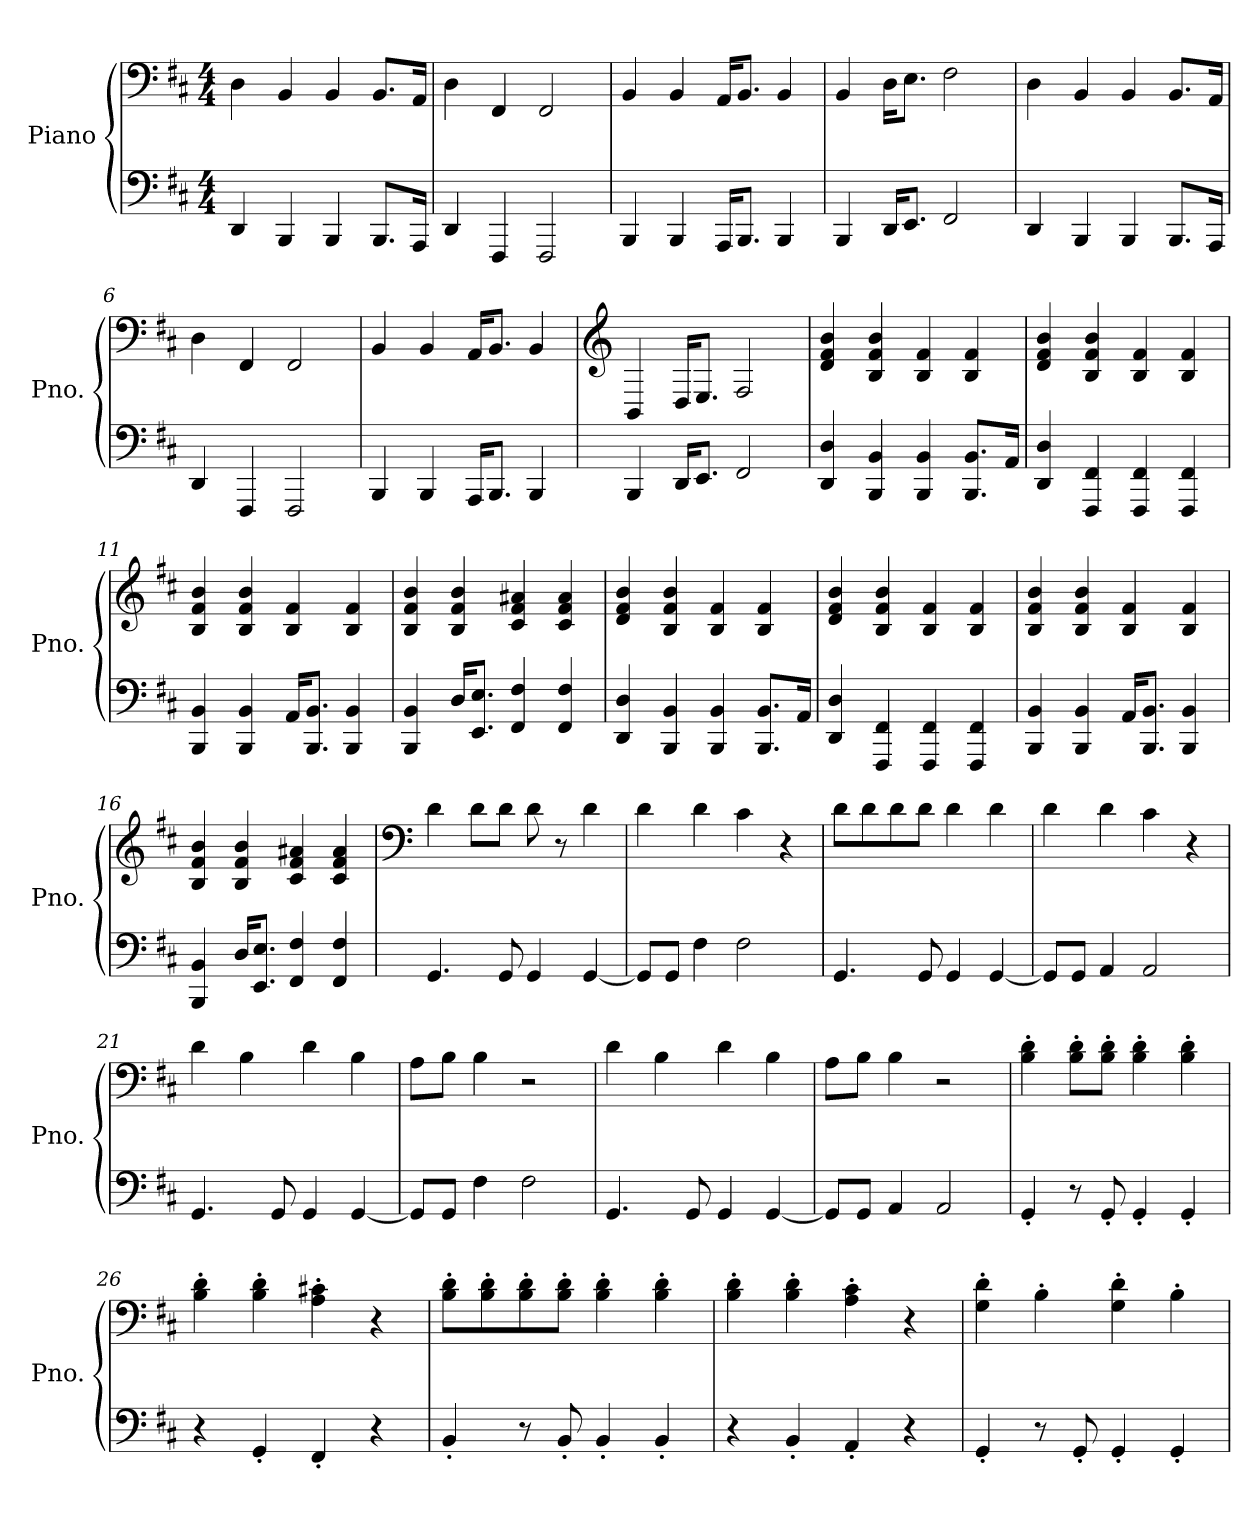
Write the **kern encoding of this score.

**kern	**kern
*part1	*part1
*staff2	*staff1
*I"Piano	*
*I'Pno.	*
*clefF4	*clefF4
*k[f#c#]	*k[f#c#]
*M4/4	*M4/4
*MM127	*MM127
=1	=1
4DD/	4D\
4BBB/	4BB/
4BBB/	4BB/
8.BBB/L	8.BB/L
16AAA/Jk	16AA/Jk
=2	=2
4DD/	4D\
4FFF#/	4FF#/
2FFF#/	2FF#/
=3	=3
4BBB/	4BB/
4BBB/	4BB/
16AAA/KL	16AA/KL
8.BBB/J	8.BB/J
4BBB/	4BB/
=4	=4
4BBB/	4BB/
16DD/KL	16D\KL
8.EE/J	8.E\J
2FF#/	2F#\
=5	=5
4DD/	4D\
4BBB/	4BB/
4BBB/	4BB/
8.BBB/L	8.BB/L
16AAA/Jk	16AA/Jk
=6	=6
4DD/	4D\
4FFF#/	4FF#/
2FFF#/	2FF#/
!!LO:LB:g=z
=7	=7
4BBB/	4BB/
4BBB/	4BB/
16AAA/KL	16AA/KL
8.BBB/J	8.BB/J
4BBB/	4BB/
=8	=8
*	*clefG2
4BBB/	4BB/
16DD/KL	16D/KL
8.EE/J	8.E/J
2FF#/	2F#/
=9	=9
4DD/ 4D/	4d/ 4f#/ 4b/
4BBB/ 4BB/	4B/ 4f#/ 4b/
4BBB/ 4BB/	4B/ 4f#/
8.BBB/ 8.BB/L	4B/ 4f#/
16AA/Jk	.
=10	=10
4DD/ 4D/	4d/ 4f#/ 4b/
4FFF#/ 4FF#/	4B/ 4f#/ 4b/
4FFF#/ 4FF#/	4B/ 4f#/
4FFF#/ 4FF#/	4B/ 4f#/
=11	=11
4BBB/ 4BB/	4B/ 4f#/ 4b/
4BBB/ 4BB/	4B/ 4f#/ 4b/
16AA/KL	4B/ 4f#/
8.BBB/ 8.BB/J	.
4BBB/ 4BB/	4B/ 4f#/
=12	=12
4BBB/ 4BB/	4B/ 4f#/ 4b/
16D/KL	4B/ 4f#/ 4b/
8.EE/ 8.E/J	.
4FF#/ 4F#/	4c#/ 4f#/ 4a#X/
4FF#/ 4F#/	4c#/ 4f#/ 4a#/
!!LO:LB:g=z
=13	=13
4DD/ 4D/	4d/ 4f#/ 4b/
4BBB/ 4BB/	4B/ 4f#/ 4b/
4BBB/ 4BB/	4B/ 4f#/
8.BBB/ 8.BB/L	4B/ 4f#/
16AA/Jk	.
=14	=14
4DD/ 4D/	4d/ 4f#/ 4b/
4FFF#/ 4FF#/	4B/ 4f#/ 4b/
4FFF#/ 4FF#/	4B/ 4f#/
4FFF#/ 4FF#/	4B/ 4f#/
=15	=15
4BBB/ 4BB/	4B/ 4f#/ 4b/
4BBB/ 4BB/	4B/ 4f#/ 4b/
16AA/KL	4B/ 4f#/
8.BBB/ 8.BB/J	.
4BBB/ 4BB/	4B/ 4f#/
=16	=16
4BBB/ 4BB/	4B/ 4f#/ 4b/
16D/KL	4B/ 4f#/ 4b/
8.EE/ 8.E/J	.
4FF#/ 4F#/	4c#/ 4f#/ 4a#X/
4FF#/ 4F#/	4c#/ 4f#/ 4a#/
=17	=17
*	*clefF4
4.GG/	4d\
.	8d\L
8GG/	8d\J
4GG/	8d\
.	8r
[4GG/	4d\
=18	=18
8GG/L]	4d\
8GG/J	.
4F#\	4d\
2F#\	4c#\
.	4r
!!LO:LB:g=z
=19	=19
4.GG/	8d\L
.	8d\
.	8d\
8GG/	8d\J
4GG/	4d\
[4GG/	4d\
=20	=20
8GG/L]	4d\
8GG/J	.
4AA/	4d\
2AA/	4c#\
.	4r
=21	=21
4.GG/	4d\
.	4B\
8GG/	.
4GG/	4d\
[4GG/	4B\
=22	=22
8GG/L]	8A\L
8GG/J	8B\J
4F#\	4B\
2F#\	2r
=23	=23
4.GG/	4d\
.	4B\
8GG/	.
4GG/	4d\
[4GG/	4B\
=24	=24
8GG/L]	8A\L
8GG/J	8B\J
4AA/	4B\
2AA/	2r
=25	=25
4GG'/	4B\' 4d\'
8r	8B\' 8d\'L
8GG'/	8B\' 8d\'J
4GG'/	4B\' 4d\'
4GG'/	4B\' 4d\'
!!LO:LB:g=z
=26	=26
4r	4B\' 4d\'
4GG'/	4B\' 4d\'
4FF#'/	4A\' 4c#X\'
4r	4r
=27	=27
4BB'/	8B\' 8d\'L
.	8B\' 8d\'
8r	8B\' 8d\'
8BB'/	8B\' 8d\'J
4BB'/	4B\' 4d\'
4BB'/	4B\' 4d\'
=28	=28
4r	4B\' 4d\'
4BB'/	4B\' 4d\'
4AA'/	4A\' 4c#\'
4r	4r
=29	=29
4GG'/	4G\' 4d\'
8r	4B'\
8GG'/	.
4GG'/	4G\' 4d\'
4GG'/	4B'\
=	=
*-	*-
